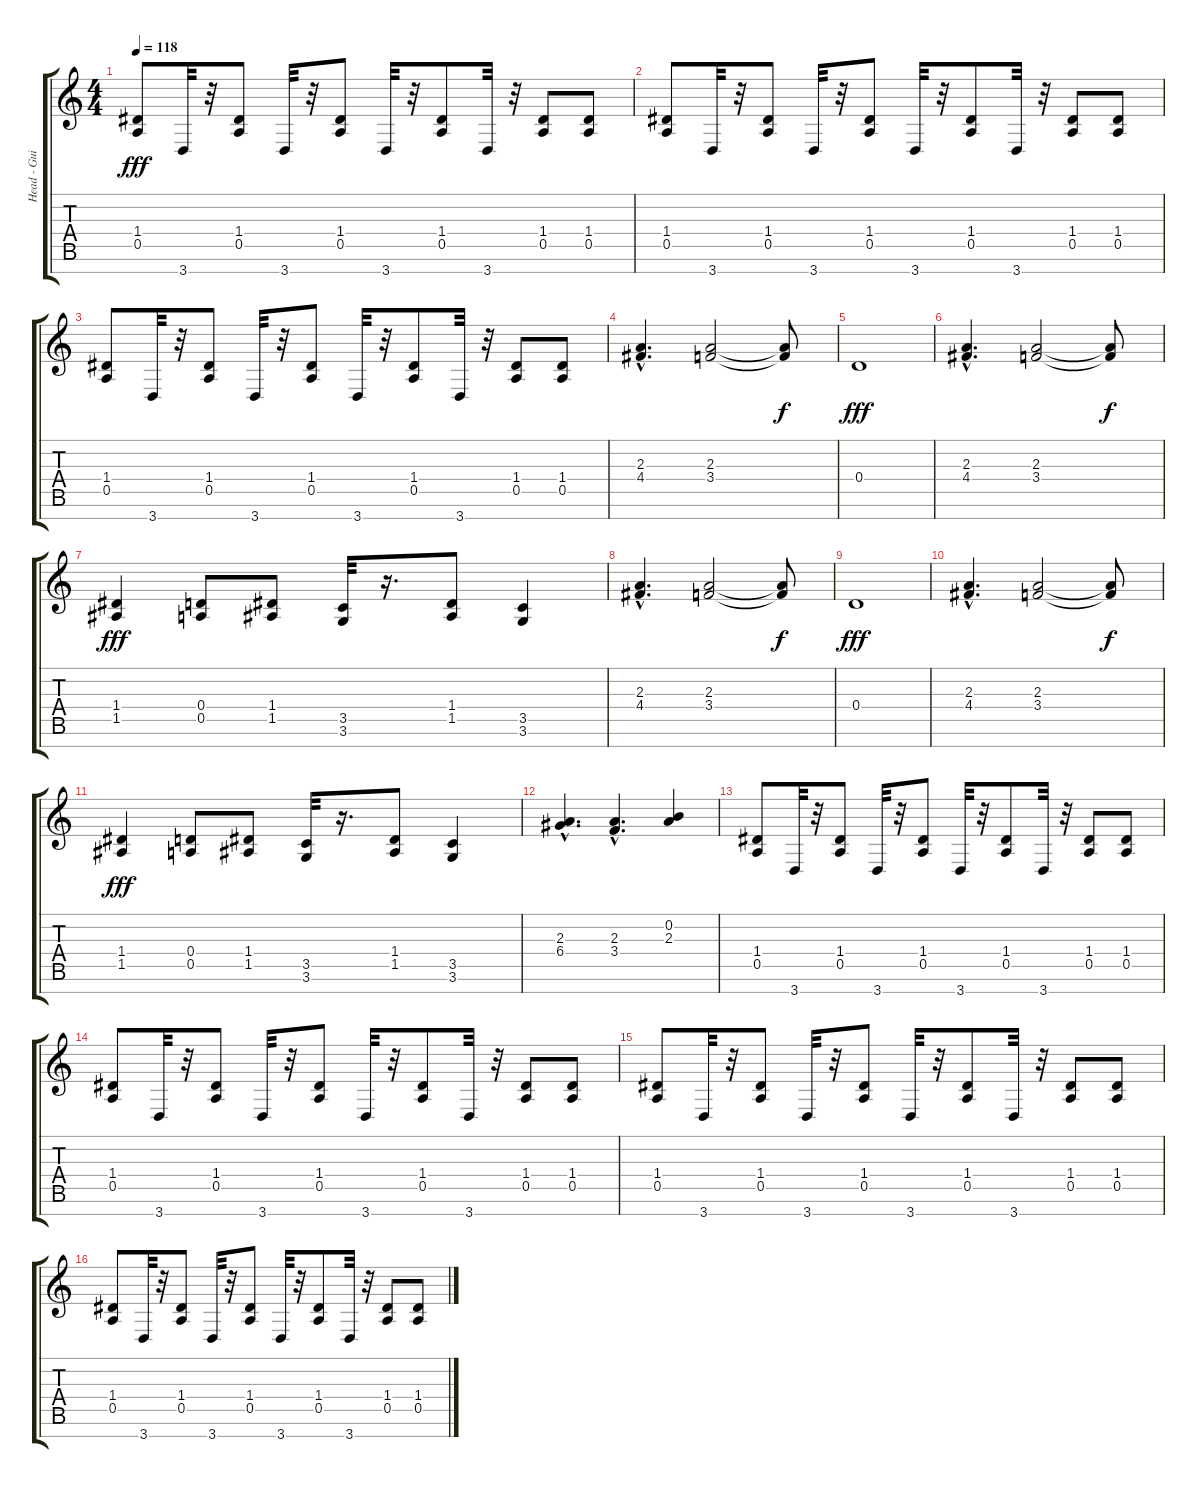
\track ("Head - Guitar" "Head - Gui") {instrument distortionguitar}
\staff {score tabs}
\tuning (E4 B3 G3 D3 A2 E2 B1) {hide}
\ts (4 4)
\tempo 118
\clef g2
\ks c
(1.4 0.5).8{dy fff} 3.7.32 r.32 (1.4 0.5).8 3.7.32 r.32 (1.4 0.5).8 3.7.32 r.32 (1.4 0.5).8 3.7.32 r.32 (1.4 0.5).8 (1.4 0.5).8 |
(1.4 0.5).8 3.7.32 r.32 (1.4 0.5).8 3.7.32 r.32 (1.4 0.5).8 3.7.32 r.32 (1.4 0.5).8 3.7.32 r.32 (1.4 0.5).8 (1.4 0.5).8 |
(1.4 0.5).8 3.7.32 r.32 (1.4 0.5).8 3.7.32 r.32 (1.4 0.5).8 3.7.32 r.32 (1.4 0.5).8 3.7.32 r.32 (1.4 0.5).8 (1.4 0.5).8 |
(2.3{hac} 4.4{hac}).4{d} (2.3 3.4).2 (2.3{t} 3.4{t}).8{dy f} |
0.4.1{dy fff} |
(2.3{hac} 4.4{hac}).4{d} (2.3 3.4).2 (2.3{t} 3.4{t}).8{dy f} |
(1.4 1.5).4{dy fff} (0.4 0.5).8 (1.4 1.5).8 (3.5 3.6).32 r.16{d} (1.4 1.5).8 (3.5 3.6).4 |
(2.3{hac} 4.4{hac}).4{d} (2.3 3.4).2 (2.3{t} 3.4{t}).8{dy f} |
0.4.1{dy fff} |
(2.3{hac} 4.4{hac}).4{d} (2.3 3.4).2 (2.3{t} 3.4{t}).8{dy f} |
(1.4 1.5).4{dy fff} (0.4 0.5).8 (1.4 1.5).8 (3.5 3.6).32 r.16{d} (1.4 1.5).8 (3.5 3.6).4 |
(2.3{hac} 6.4{hac}).4{d} (2.3{hac} 3.4{hac}).4{d} (0.2 2.3).4 |
(1.4 0.5).8 3.7.32 r.32 (1.4 0.5).8 3.7.32 r.32 (1.4 0.5).8 3.7.32 r.32 (1.4 0.5).8 3.7.32 r.32 (1.4 0.5).8 (1.4 0.5).8 |
(1.4 0.5).8 3.7.32 r.32 (1.4 0.5).8 3.7.32 r.32 (1.4 0.5).8 3.7.32 r.32 (1.4 0.5).8 3.7.32 r.32 (1.4 0.5).8 (1.4 0.5).8 |
(1.4 0.5).8 3.7.32 r.32 (1.4 0.5).8 3.7.32 r.32 (1.4 0.5).8 3.7.32 r.32 (1.4 0.5).8 3.7.32 r.32 (1.4 0.5).8 (1.4 0.5).8 |
(1.4 0.5).8 3.7.32 r.32 (1.4 0.5).8 3.7.32 r.32 (1.4 0.5).8 3.7.32 r.32 (1.4 0.5).8 3.7.32 r.32 (1.4 0.5).8 (1.4 0.5).8
